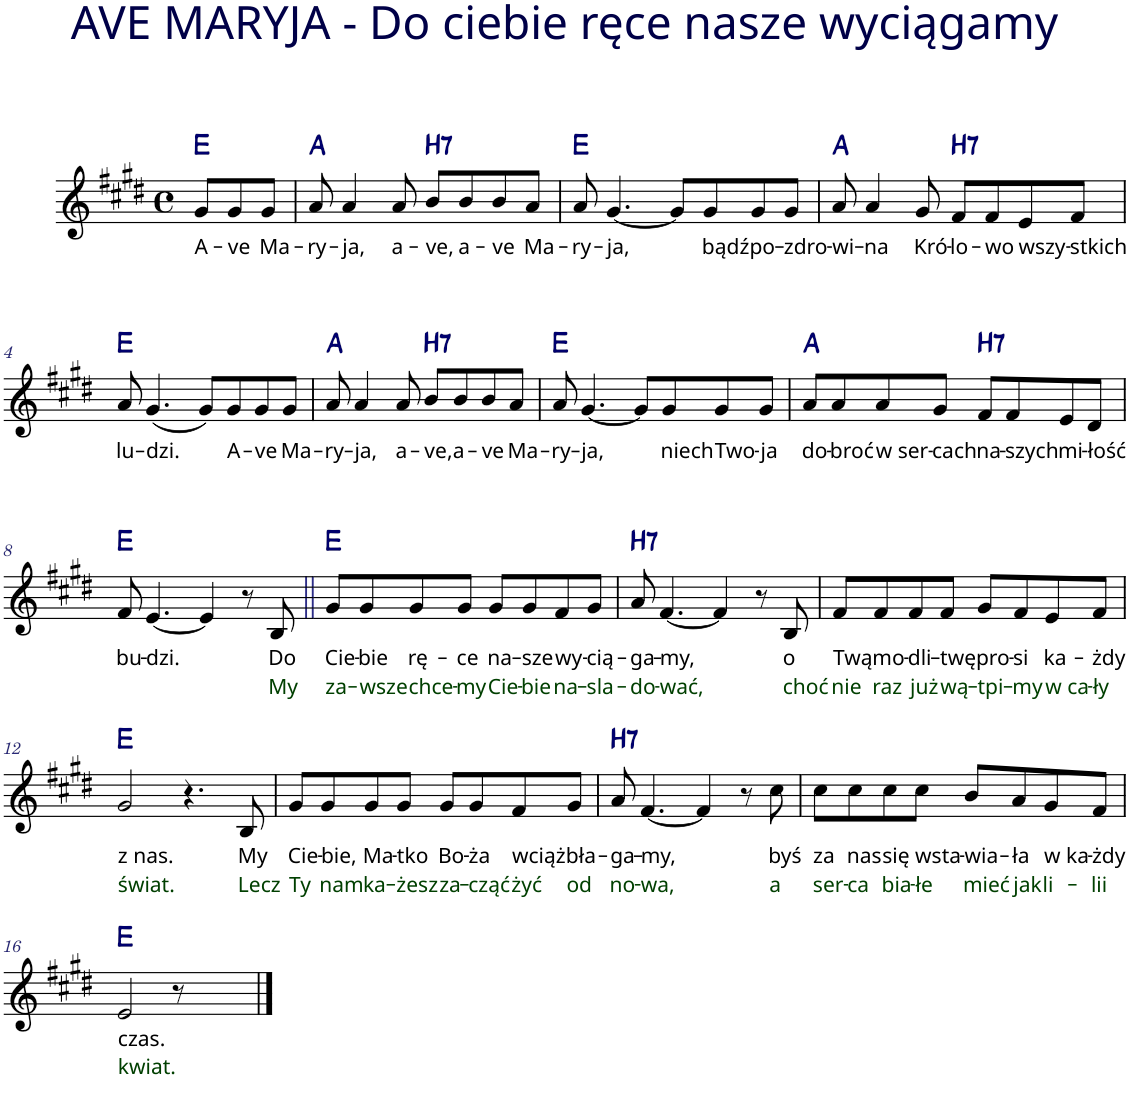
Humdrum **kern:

**kern	**text	**text	**harte
*part1	*part1	*part1	*part1
*staff1	*staff1	*staff1	*
*I"Kazoo	*	*	*
*I'Kaz.	*	*	*
*clefG2	*	*	*
*k[f#c#g#d#]	*	*	*
*M4/4	*	*	*
*met(c)	*	*	*
=	=	=	=
!	!LO:LY:b	!	!
8g#/L	A-	.	E:maj
!	!LO:LY:b	!	!
8g#/	-ve	.	.
!	!LO:LY:b	!	!
8g#/J	Ma-	.	.
=1	=1	=1	=1
!	!LO:LY:b	!	!
8a/	-ry-	.	A:maj
!	!LO:LY:b	!	!
4a/	-ja,	.	.
!	!LO:LY:b	!	!
8a/	a-	.	.
!	!LO:LY:b	!	!LO:H:kt=H7
8b/L	-ve,	.	N
!	!LO:LY:b	!	!
8b/	a-	.	.
!	!LO:LY:b	!	!
8b/	-ve	.	.
!	!LO:LY:b	!	!
8a/J	Ma-	.	.
=2	=2	=2	=2
!	!LO:LY:b	!	!
8a/	-ry-	.	E:maj
!	!LO:LY:b	!	!
[4.g#/	-ja,	.	.
8g#/L]	.	.	.
!	!LO:LY:b	!	!
8g#/	bądź	.	.
!	!LO:LY:b	!	!
8g#/	po-	.	.
!	!LO:LY:b	!	!
8g#/J	-zdro-	.	.
=3	=3	=3	=3
!	!LO:LY:b	!	!
8a/	-wi-	.	A:maj
!	!LO:LY:b	!	!
4a/	-na	.	.
!	!LO:LY:b	!	!
8g#/	Kró-	.	.
!	!LO:LY:b	!	!LO:H:kt=H7
8f#/L	-lo-	.	N
!	!LO:LY:b	!	!
8f#/	-wo	.	.
!	!LO:LY:b	!	!
8e/	wszy-	.	.
!	!LO:LY:b	!	!
8f#/J	-stkich	.	.
!!LO:LB:g=z
=4	=4	=4	=4
!	!LO:LY:b	!	!
8a/	lu-	.	E:maj
!	!LO:LY:b	!	!
(4.g#/	-dzi.	.	.
8g#/L)	.	.	.
!	!LO:LY:b	!	!
8g#/	A-	.	.
!	!LO:LY:b	!	!
8g#/	-ve	.	.
!	!LO:LY:b	!	!
8g#/J	Ma-	.	.
=5	=5	=5	=5
!	!LO:LY:b	!	!
8a/	-ry-	.	A:maj
!	!LO:LY:b	!	!
4a/	-ja,	.	.
!	!LO:LY:b	!	!
8a/	a-	.	.
!	!LO:LY:b	!	!LO:H:kt=H7
8b/L	-ve,	.	N
!	!LO:LY:b	!	!
8b/	a-	.	.
!	!LO:LY:b	!	!
8b/	-ve	.	.
!	!LO:LY:b	!	!
8a/J	Ma-	.	.
=6	=6	=6	=6
!	!LO:LY:b	!	!
8a/	-ry-	.	E:maj
!	!LO:LY:b	!	!
[4.g#/	-ja,	.	.
8g#/L]	.	.	.
!	!LO:LY:b	!	!
8g#/	niech	.	.
!	!LO:LY:b	!	!
8g#/	Two-	.	.
!	!LO:LY:b	!	!
8g#/J	-ja	.	.
=7	=7	=7	=7
!	!LO:LY:b	!	!
8a/L	do-	.	A:maj
!	!LO:LY:b	!	!
8a/	-broć	.	.
!	!LO:LY:b	!	!
8a/	w ser-	.	.
!	!LO:LY:b	!	!
8g#/J	-cach	.	.
!	!LO:LY:b	!	!LO:H:kt=H7
8f#/L	na-	.	N
!	!LO:LY:b	!	!
8f#/	-szych	.	.
!	!LO:LY:b	!	!
8e/	mi-	.	.
!	!LO:LY:b	!	!
8d#/J	-łość	.	.
!!LO:LB:g=z
=8	=8	=8	=8
!	!LO:LY:b	!	!
8f#/	bu-	.	E:maj
!	!LO:LY:b	!	!
[4.e/	-dzi.	.	.
4e/]	.	.	.
8r	.	.	.
!	!LO:LY:b	!LO:LY:b:color=#003F00	!
8B/	Do	My	.
=9||	=9||	=9||	=9||
!	!LO:LY:b	!LO:LY:b:color=#003F00	!
8g#/L	Cie-	za-	E:maj
!	!LO:LY:b	!LO:LY:b:color=#003F00	!
8g#/	-bie	-wsze	.
!	!LO:LY:b	!LO:LY:b:color=#003F00	!
8g#/	rę-	chce-	.
!	!LO:LY:b	!LO:LY:b:color=#003F00	!
8g#/J	-ce	-my	.
!	!LO:LY:b	!LO:LY:b:color=#003F00	!
8g#/L	na-	Cie-	.
!	!LO:LY:b	!LO:LY:b:color=#003F00	!
8g#/	-sze	-bie	.
!	!LO:LY:b	!LO:LY:b:color=#003F00	!
8f#/	wy-	na-	.
!	!LO:LY:b	!LO:LY:b:color=#003F00	!
8g#/J	-cią-	-sla-	.
=10	=10	=10	=10
!	!LO:LY:b	!LO:LY:b:color=#003F00	!LO:H:kt=H7
8a/	-ga-	-do-	N
!	!LO:LY:b	!LO:LY:b:color=#003F00	!
[4.f#/	-my,	-wać,	.
4f#/]	.	.	.
8r	.	.	.
!	!LO:LY:b	!LO:LY:b:color=#003F00	!
8B/	o	choć	.
=11	=11	=11	=11
!	!LO:LY:b	!LO:LY:b:color=#003F00	!
8f#/L	Twą	nie	.
!	!LO:LY:b	!LO:LY:b:color=#003F00	!
8f#/	mo-	raz	.
!	!LO:LY:b	!LO:LY:b:color=#003F00	!
8f#/	-dli-	już	.
!	!LO:LY:b	!LO:LY:b:color=#003F00	!
8f#/J	-twę	wą-	.
!	!LO:LY:b	!LO:LY:b:color=#003F00	!
8g#/L	pro-	-tpi-	.
!	!LO:LY:b	!LO:LY:b:color=#003F00	!
8f#/	-si	-my	.
!	!LO:LY:b	!LO:LY:b:color=#003F00	!
8e/	ka-	w ca-	.
!	!LO:LY:b	!LO:LY:b:color=#003F00	!
8f#/J	-żdy	-ły	.
!!LO:LB:g=z
=12	=12	=12	=12
!	!LO:LY:b	!LO:LY:b:color=#003F00	!
2g#/	z nas.	świat.	E:maj
4.r	.	.	.
!	!LO:LY:b	!LO:LY:b:color=#003F00	!
8B/	My	Lecz	.
=13	=13	=13	=13
!	!LO:LY:b	!LO:LY:b:color=#003F00	!
8g#/L	Cie-	Ty	.
!	!LO:LY:b	!LO:LY:b:color=#003F00	!
8g#/	-bie,	nam	.
!	!LO:LY:b	!LO:LY:b:color=#003F00	!
8g#/	Ma-	ka-	.
!	!LO:LY:b	!LO:LY:b:color=#003F00	!
8g#/J	-tko	-żesz	.
!	!LO:LY:b	!LO:LY:b:color=#003F00	!
8g#/L	Bo-	za-	.
!	!LO:LY:b	!LO:LY:b:color=#003F00	!
8g#/	-ża	-cząć	.
!	!LO:LY:b	!LO:LY:b:color=#003F00	!
8f#/	wciąż	żyć	.
!	!LO:LY:b	!LO:LY:b:color=#003F00	!
8g#/J	bła-	od	.
=14	=14	=14	=14
!	!LO:LY:b	!LO:LY:b:color=#003F00	!LO:H:kt=H7
8a/	-ga-	no-	N
!	!LO:LY:b	!LO:LY:b:color=#003F00	!
[4.f#/	-my,	-wa,	.
4f#/]	.	.	.
8r	.	.	.
!	!LO:LY:b	!LO:LY:b:color=#003F00	!
8cc#\	byś	a	.
=15	=15	=15	=15
!	!LO:LY:b	!LO:LY:b:color=#003F00	!
8cc#\L	za	ser-	.
!	!LO:LY:b	!LO:LY:b:color=#003F00	!
8cc#\	nas	-ca	.
!	!LO:LY:b	!LO:LY:b:color=#003F00	!
8cc#\	się	bia-	.
!	!LO:LY:b	!LO:LY:b:color=#003F00	!
8cc#\J	wsta-	-łe	.
!	!LO:LY:b	!LO:LY:b:color=#003F00	!
8b/L	-wia-	mieć	.
!	!LO:LY:b	!LO:LY:b:color=#003F00	!
8a/	-ła	jak	.
!	!LO:LY:b	!LO:LY:b:color=#003F00	!
8g#/	w ka-	li-	.
!	!LO:LY:b	!LO:LY:b:color=#003F00	!
8f#/J	-żdy	-lii	.
!!LO:LB:g=z
=16	=16	=16	=16
!	!LO:LY:b	!LO:LY:b:color=#003F00	!
2e/	czas.	kwiat.	E:maj
8r	.	.	.
8ryy	.	.	.
4ryy	.	.	.
==	==	==	==
*-	*-	*-	*-
